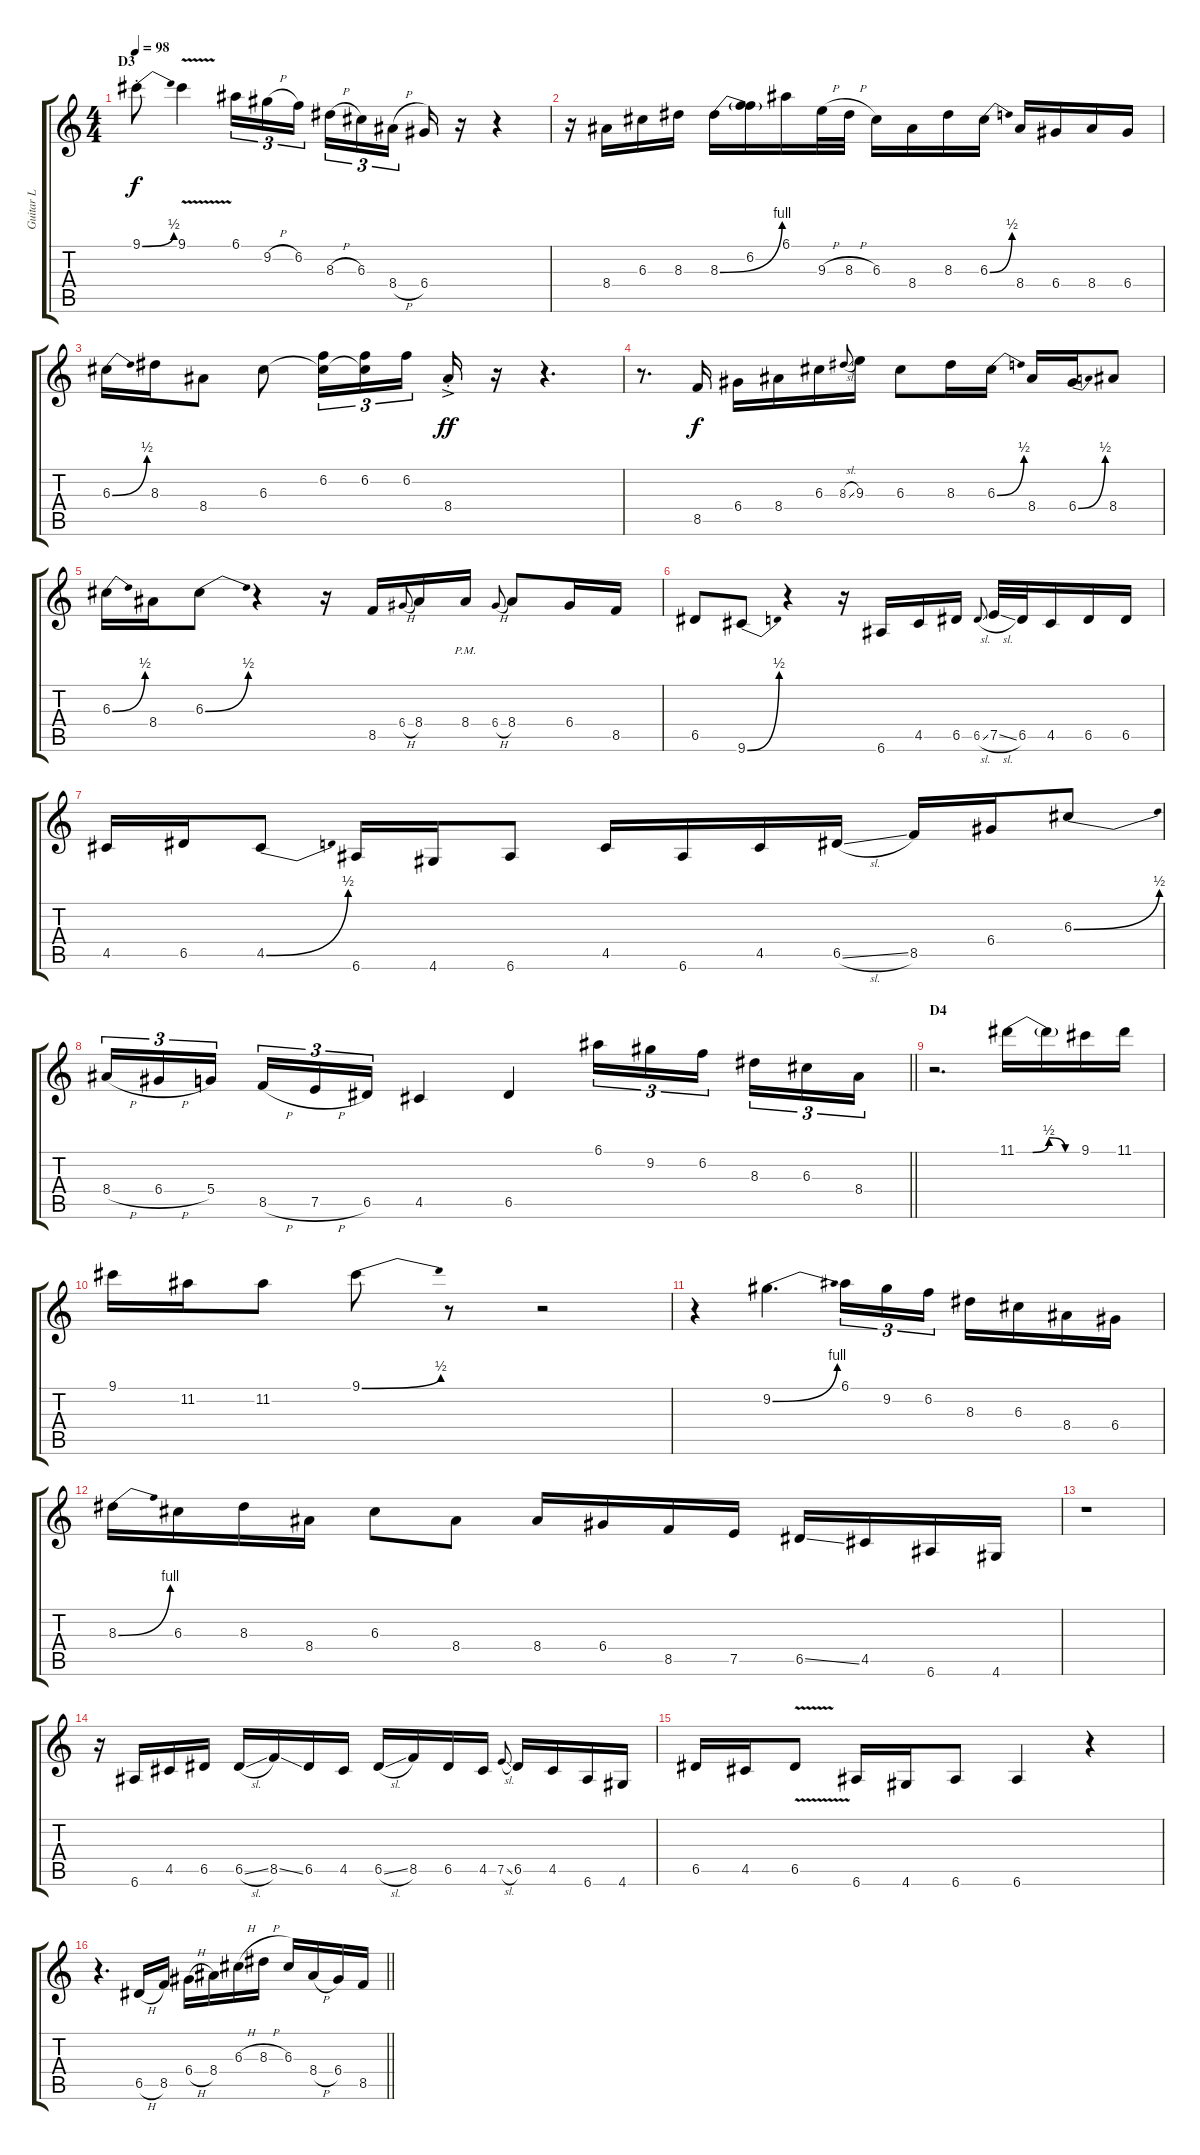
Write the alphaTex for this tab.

\track ("Guitar L" "Guitar L") {instrument electricguitarclean}
\staff {score tabs}
\tuning (E4 B3 G3 D3 A2 E2) {hide}
\ts (4 4)
\section ("" "D3")
\tempo 98
\clef g2
\ks c
9.1{be (bend 0 0 60 2) st}.8{dy f} 9.1{v}.4 6.1.16{tu (3 2)} 9.2{h}.16{tu (3 2)} 6.2.16{tu (3 2)} 8.3{h}.16{tu (3 2)} 6.3.16{tu (3 2)} 8.4{h}.16{tu (3 2) beam splitsecondary} 6.4.16 r.16 r.4 |
r.16 8.4.16 6.3.16 8.3.16 8.3{be (bend 0 0 60 4)}.16 (6.2 8.3{t}).16 6.1.16 9.3{h}.32 8.3{h}.32 6.3.16 8.4.16 8.3.16 6.3{be (bend 0 0 60 2)}.16 8.4.16 6.4.16 8.4.16 6.4.16 |
6.3{be (bend 0 0 60 2)}.16 8.3.16 8.4.8 6.3.8 (6.2 6.3{t}).16{tu (3 2)} (6.2 6.3{t}).16{tu (3 2)} 6.2.16{tu (3 2)} 8.4{ac st}.16{dy ff} r.16 r.4{d} |
r.8{d} 8.5.16{dy f} 6.4.16 8.4.16 6.3.16 8.3{sl}.8{gr onbeat} 9.3.16 6.3.8 8.3.16 6.3{be (bend 0 0 60 2)}.16 8.4.16 6.4{be (bend 0 0 60 2)}.16 8.4.8 |
6.3{be (bend 0 0 60 2)}.16 8.4.16 6.3{be (bend 0 0 60 2)}.8 r.4 r.16 8.5.16 6.4{h}.8{gr onbeat} 8.4.16 8.4{pm}.16 6.4{h}.8{gr onbeat} 8.4.8 6.4.16 8.5.16 |
6.5.8 9.6{be (bend 0 0 60 2)}.8 r.4 r.16 6.6.16 4.5.16 6.5.16 6.5{sl}.8{gr onbeat} 7.5{sl}.32 6.5.32 4.5.16 6.5.16 6.5.16 |
4.5.16 6.5.16 4.5{be (bend 0 0 60 2)}.8 6.6.16 4.6.16 6.6.8 4.5.16 6.6.16 4.5.16 6.5{sl}.16 8.5.16 6.4.16 6.3{be (bend 0 0 60 2)}.8 |
\barLineRight lightlight
8.4{h}.16{tu (3 2)} 6.4{h}.16{tu (3 2)} 5.4.16{tu (3 2) beam splitsecondary} 8.5{h}.16{tu (3 2)} 7.5{h}.16{tu (3 2)} 6.5.16{tu (3 2)} 4.5.4 6.5.4 6.1.16{tu (3 2)} 9.2.16{tu (3 2)} 6.2.16{tu (3 2) beam splitsecondary} 8.3.16{tu (3 2)} 6.3.16{tu (3 2)} 8.4.16{tu (3 2)} |
\section ("" "D4")
r.2{d} 11.1{be (custom 0 0 15 0 30 2 45 0 60 0)}.16 11.1{t}.16 9.1.16 11.1.16 |
9.1.16 11.2.16 11.2.8 9.1{be (bend 0 0 60 2)}.8 r.8 r.2 |
r.4 9.2{be (bend 0 0 60 4)}.4{d} 6.1.16{tu (3 2)} 9.2.16{tu (3 2)} 6.2.16{tu (3 2)} 8.3.16 6.3.16 8.4.16 6.4.16 |
8.3{be (bend 0 0 60 4)}.16 6.3.16 8.3.16 8.4.16 6.3.8 8.4.8 8.4.16 6.4.16 8.5.16 7.5.16 6.5{ss}.16 4.5.16 6.6.16 4.6.16 |
r.1 |
r.16 6.6.16 4.5.16 6.5.16 6.5{sl}.16 8.5{ss}.16 6.5.16 4.5.16 6.5{sl}.16 8.5.16 6.5.16 4.5.16 7.5{sl}.8{gr onbeat} 6.5.16 4.5.16 6.6.16 4.6.16 |
6.5.16 4.5.16 6.5{v}.8 6.6.16 4.6.16 6.6.8 6.6.4 r.4 |
\barLineRight lightlight
r.4{d} 6.5{h}.16 8.5.16 6.4{h}.16 8.4.16 6.3{h}.16 8.3{h}.16 6.3.16 8.4{h}.16 6.4.16 8.5.16
